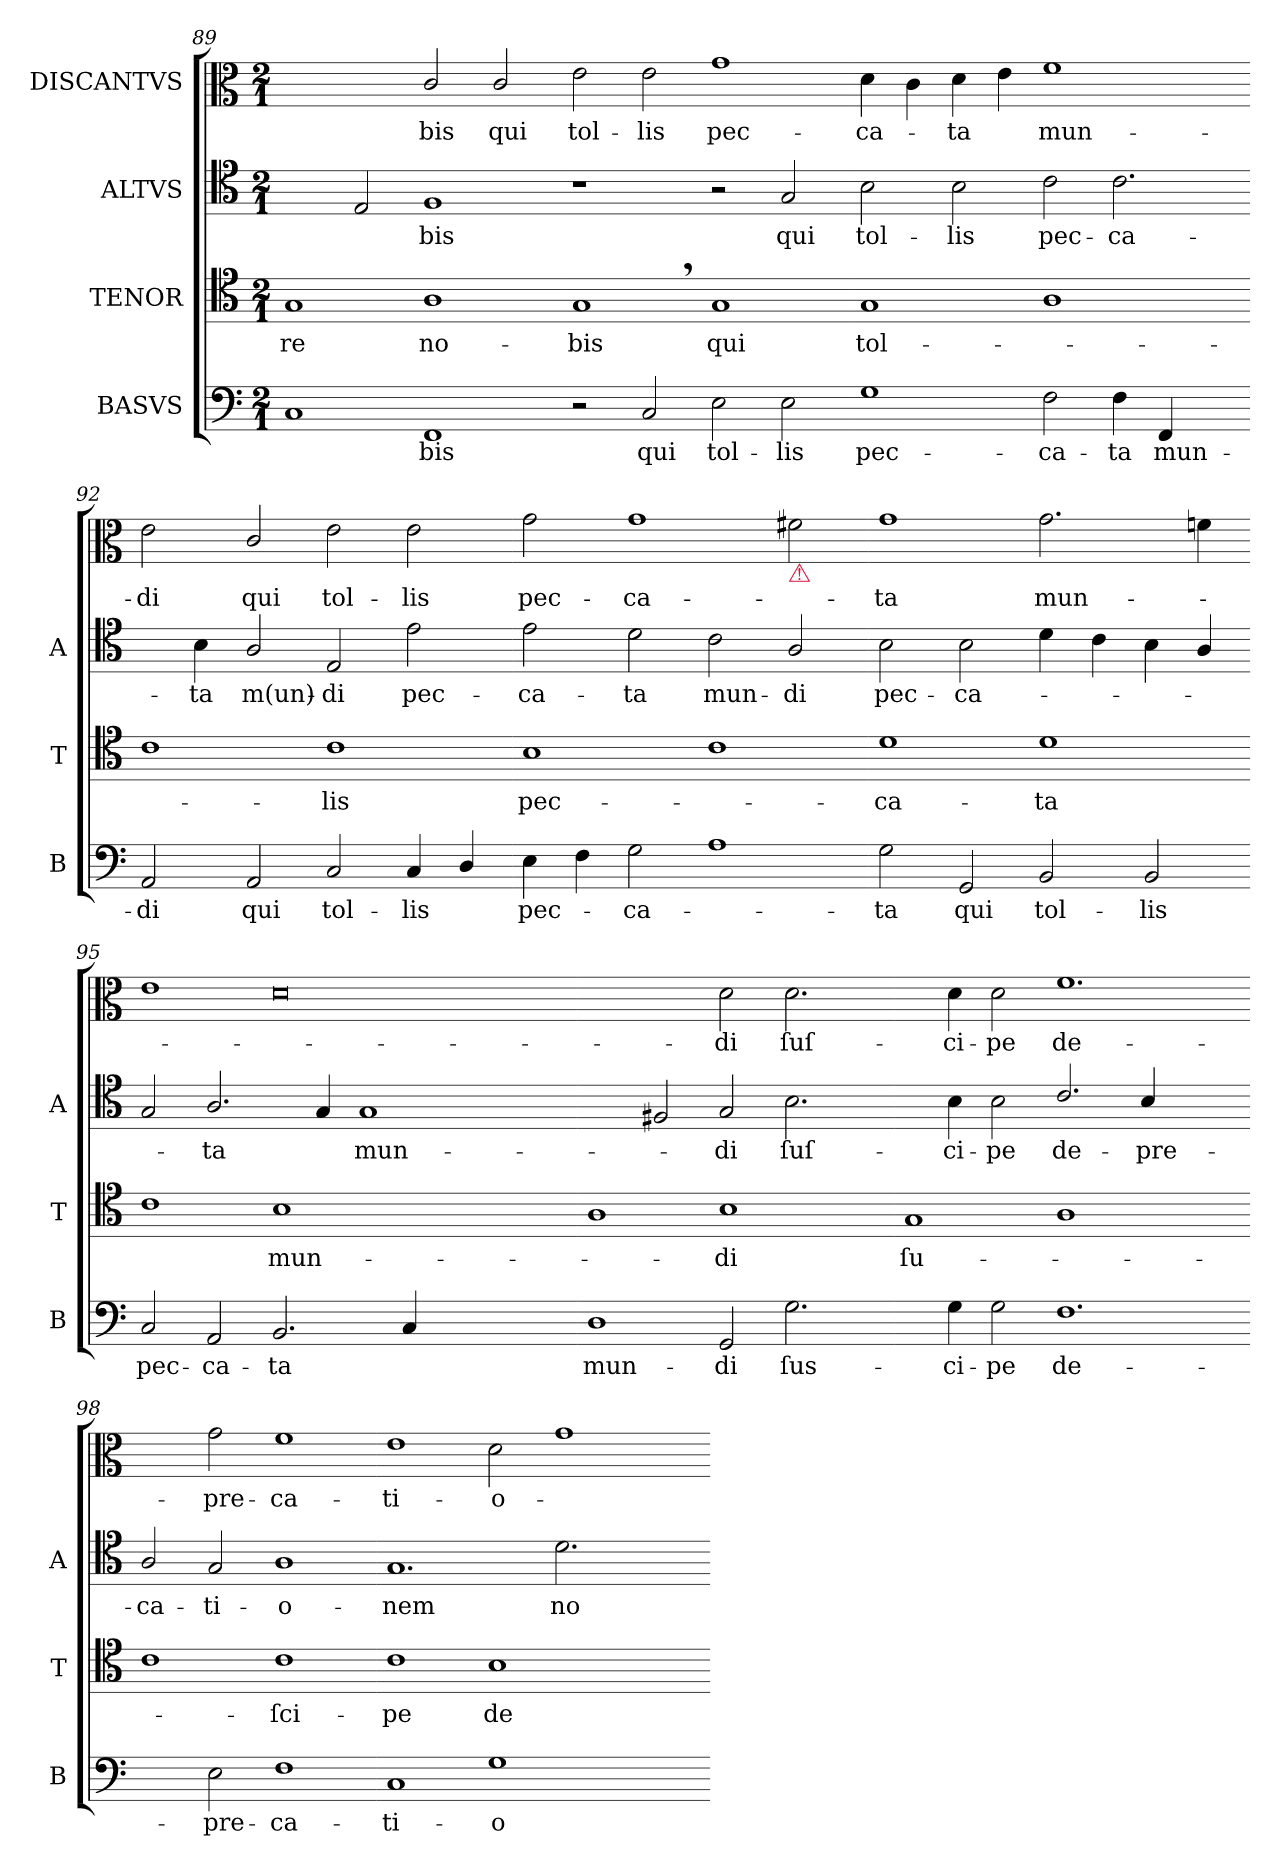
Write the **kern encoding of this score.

**kern	**text	**kern	**text	**kern	**text	**kern	**text
*part4	*part4	*part3	*part3	*part2	*part2	*part1	*part1
*staff4	*staff4	*staff3	*staff3	*staff2	*staff2	*staff1	*staff1
*I"BASVS	*	*I"TENOR	*	*I"ALTVS	*	*I"DISCANTVS	*
*I'B	*	*I'T	*	*I'A	*	*	*
*clefF4	*	*clefC4	*	*clefC4	*	*clefC3	*
*k[]	*	*k[]	*	*k[]	*	*k[]	*
*G:mix	*	*G:mix	*	*G:mix	*	*G:mix	*
*M2/1	*	*M2/1	*	*M2/1	*	*M2/1	*
=89	=89	=89	=89	=89	=89	=89	=89
1C	.	1G	-re	2ryy	.	1ryy	.
.	.	.	.	2E/	.	.	.
1FF	-bis	1A	no-	1F	-bis	2c/	-bis
.	.	.	.	.	.	2c/	qui
=90-	=90-	=90-	=90-	=90-	=90-	=90-	=90-
2r	.	1G,	-bis	1r	.	2e\	tol-
2C/	qui	.	.	.	.	2e\	-lis
2E\	tol-	1G	qui	2r	.	1g	pec-
2E\	-lis	.	.	2G/	qui	.	.
=91-	=91-	=91-	=91-	=91-	=91-	=91-	=91-
1G	pec-	1G	tol-	2B\	tol-	4d\	-ca-
.	.	.	.	.	.	4c\	.
.	.	.	.	2B\	-lis	4d\	ta
.	.	.	.	.	.	4e\	.
2F\	-ca-	1A	.	2c\	pec-	1f	mun-
4F\	-ta	.	.	2.c\	-ca-	.	.
4FF/	mun-	.	.	.	.	.	.
4ryy	.	4ryy	.	.	.	4ryy	.
=92-	=92-	=92-	=92-	=92-	=92-	=92-	=92-
2AA/	-di	1c	.	4ryy	.	2e\	-di
.	.	.	.	4B\	-ta	.	.
2AA/	qui	.	.	2A/	m(un)-	2c/	qui
2C/	tol-	1c	-lis	2E/	-di	2e\	tol-
4C/	-lis	.	.	2e\	pec-	2e\	-lis
4D/	.	.	.	.	.	.	.
=93-	=93-	=93-	=93-	=93-	=93-	=93-	=93-
4E\	pec-	1B	pec-	2e\	-ca-	2g\	pec-
4F\	.	.	.	.	.	.	.
2G\	-ca-	.	.	2d\	-ta	1g	-ca-
1A	.	1c	.	2c\	mun-	.	.
!	!	!	!	!	!	!LO:TX:b:color=crimson:t=⚠	!
.	.	.	.	2A/	-di	2f#X\	.
=94-	=94-	=94-	=94-	=94-	=94-	=94-	=94-
2G\	-ta	1d	ca-	2B\	pec-	1g	-ta
2GG/	qui	.	.	2B\	-ca-	.	.
2BB/	tol-	1d	-ta	4d\	.	2.g\	mun-
.	.	.	.	4c\	.	.	.
2BB/	-lis	.	.	4B\	.	.	.
.	.	.	.	4A/	.	4fn\	.
=95-	=95-	=95-	=95-	=95-	=95-	=95-	=95-
2C/	pec-	1c	.	2G/	.	1e	.
2AA/	-ca-	.	.	2.A/	-ta	.	.
2.BB/	-ta	1B	mun-	.	.	0d	.
.	.	.	.	4G/	.	.	.
.	.	.	.	1G/	mun-	.	.
4C/	.	.	.	.	.	.	.
1ryy	.	1ryy	.	.	.	.	.
.	.	.	.	2ryy	.	.	.
=96-	=96-	=96-	=96-	=96-	=96-	=96-	=96-
1D	mun-	1A	.	2ryy	.	1ryy	.
.	.	.	.	2F#X/	.	.	.
2GG/	-di	1B	-di	2G/	-di	2d\	di
2.G\	ſus-	.	.	2.B\	ſuſ-	2.d\	ſuſ-
.	.	4ryy	.	.	.	.	.
=97-	=97-	=97-	=97-	=97-	=97-	=97-	=97-
4ryy	.	1G	ſu-	4ryy	.	4ryy	.
4G\	-ci-	.	.	4B\	-ci-	4d\	-ci-
2G\	-pe	.	.	2B\	-pe	2d\	-pe
1.F	de-	1A	.	2.c/	de-	1.f	de-
.	.	.	.	4B/	-pre-	.	.
.	.	2ryy	.	2ryy	.	.	.
=98-	=98-	=98-	=98-	=98-	=98-	=98-	=98-
2ryy	.	1c	.	2A/	-ca-	2ryy	.
2E\	-pre-	.	.	2G/	-ti-	2g\	-pre-
1F	-ca-	1c	-ſci-	1A	-o-	1f	-ca-
=99-	=99-	=99-	=99-	=99-	=99-	=99-	=99-
1C	-ti-	1c	-pe	1.G	-nem	1e	-ti-
1G	-o-	1B	de	.	.	2d\	-o-
.	.	.	.	2.d\	no-	1g\	.
2ryy	.	2ryy	.	.	.	.	.
.	.	.	.	4ryy	.	.	.
=-	=-	=-	=-	=-	=-	=-	=-
*-	*-	*-	*-	*-	*-	*-	*-
